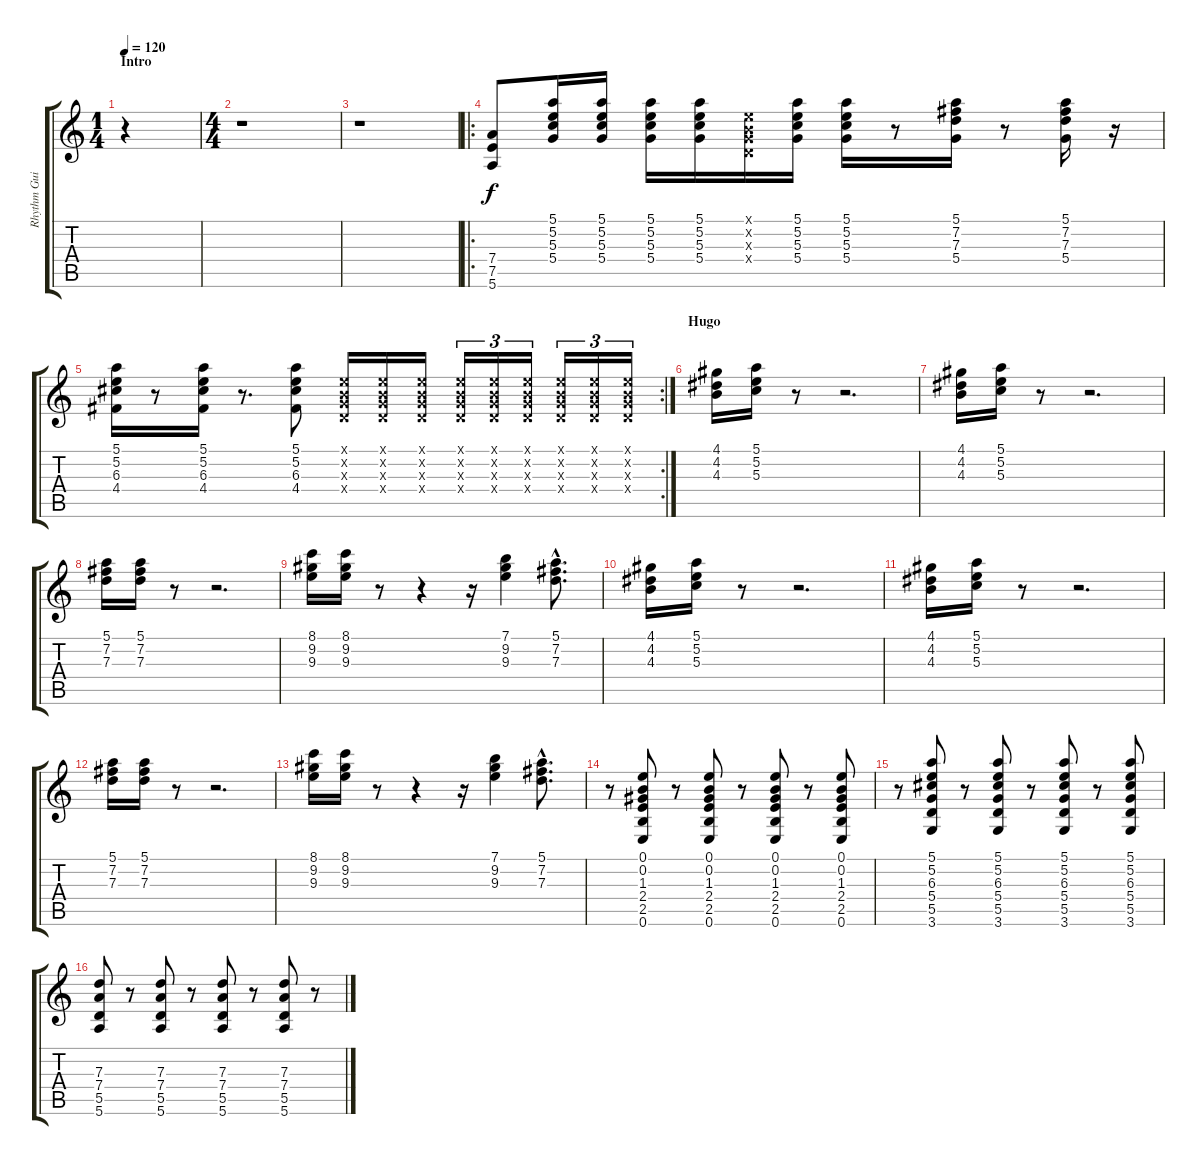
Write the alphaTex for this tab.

\track ("Rhythm Guitarz" "Rhythm Gui") {instrument electricguitarmuted}
\staff {score tabs}
\tuning (E4 B3 G3 D3 A2 E2) {hide}
\ts (1 4)
\section ("" "Intro")
\tempo 120
\clef g2
\ks c
r.4{dy f instrument electricguitarmuted} |
\ts (4 4)
r.1 |
r.1 |
\ro
(7.4 7.5 5.6).8 (5.1 5.2 5.3 5.4).16 (5.1 5.2 5.3 5.4).16 (5.1 5.2 5.3 5.4).16 (5.1 5.2 5.3 5.4).16 (0.1{x} 0.2{x} 0.3{x} 0.4{x}).16 (5.1 5.2 5.3 5.4).16 (5.1 5.2 5.3 5.4).16 r.8 (5.1 7.2 7.3 5.4).16 r.8 (5.1 7.2 7.3 5.4).16 r.16 |
\rc 2
(5.1 5.2 6.3 4.4).16 r.8 (5.1 5.2 6.3 4.4).16 r.8{d} (5.1 5.2 6.3 4.4).8 (0.1{x} 0.2{x} 0.3{x} 0.4{x}).16 (0.1{x} 0.2{x} 0.3{x} 0.4{x}).16 (0.1{x} 0.2{x} 0.3{x} 0.4{x}).16 (0.1{x} 0.2{x} 0.3{x} 0.4{x}).16{tu (3 2)} (0.1{x} 0.2{x} 0.3{x} 0.4{x}).16{tu (3 2)} (0.1{x} 0.2{x} 0.3{x} 0.4{x}).16{tu (3 2)} (0.1{x} 0.2{x} 0.3{x} 0.4{x}).16{tu (3 2)} (0.1{x} 0.2{x} 0.3{x} 0.4{x}).16{tu (3 2)} (0.1{x} 0.2{x} 0.3{x} 0.4{x}).16{tu (3 2)} |
\section ("" "Hugo")
(4.1 4.2 4.3).16 (5.1 5.2 5.3).16 r.8 r.2{d} |
(4.1 4.2 4.3).16 (5.1 5.2 5.3).16 r.8 r.2{d} |
(5.1 7.2 7.3).16 (5.1 7.2 7.3).16 r.8 r.2{d} |
(8.1 9.2 9.3).16 (8.1 9.2 9.3).16 r.8 r.4 r.16 (7.1 9.2 9.3).4 (5.1{hac} 7.2{hac} 7.3{hac}).8{d} |
(4.1 4.2 4.3).16 (5.1 5.2 5.3).16 r.8 r.2{d} |
(4.1 4.2 4.3).16 (5.1 5.2 5.3).16 r.8 r.2{d} |
(5.1 7.2 7.3).16 (5.1 7.2 7.3).16 r.8 r.2{d} |
(8.1 9.2 9.3).16 (8.1 9.2 9.3).16 r.8 r.4 r.16 (7.1 9.2 9.3).4 (5.1{hac} 7.2{hac} 7.3{hac}).8{d} |
r.8 (0.1 0.2 1.3 2.4 2.5 0.6).8 r.8 (0.1 0.2 1.3 2.4 2.5 0.6).8 r.8 (0.1 0.2 1.3 2.4 2.5 0.6).8 r.8 (0.1 0.2 1.3 2.4 2.5 0.6).8 |
r.8 (5.1 5.2 6.3 5.4 5.5 3.6).8 r.8 (5.1 5.2 6.3 5.4 5.5 3.6).8 r.8 (5.1 5.2 6.3 5.4 5.5 3.6).8 r.8 (5.1 5.2 6.3 5.4 5.5 3.6).8 |
(7.3 7.4 5.5 5.6).8 r.8 (7.3 7.4 5.5 5.6).8 r.8 (7.3 7.4 5.5 5.6).8 r.8 (7.3 7.4 5.5 5.6).8 r.8
